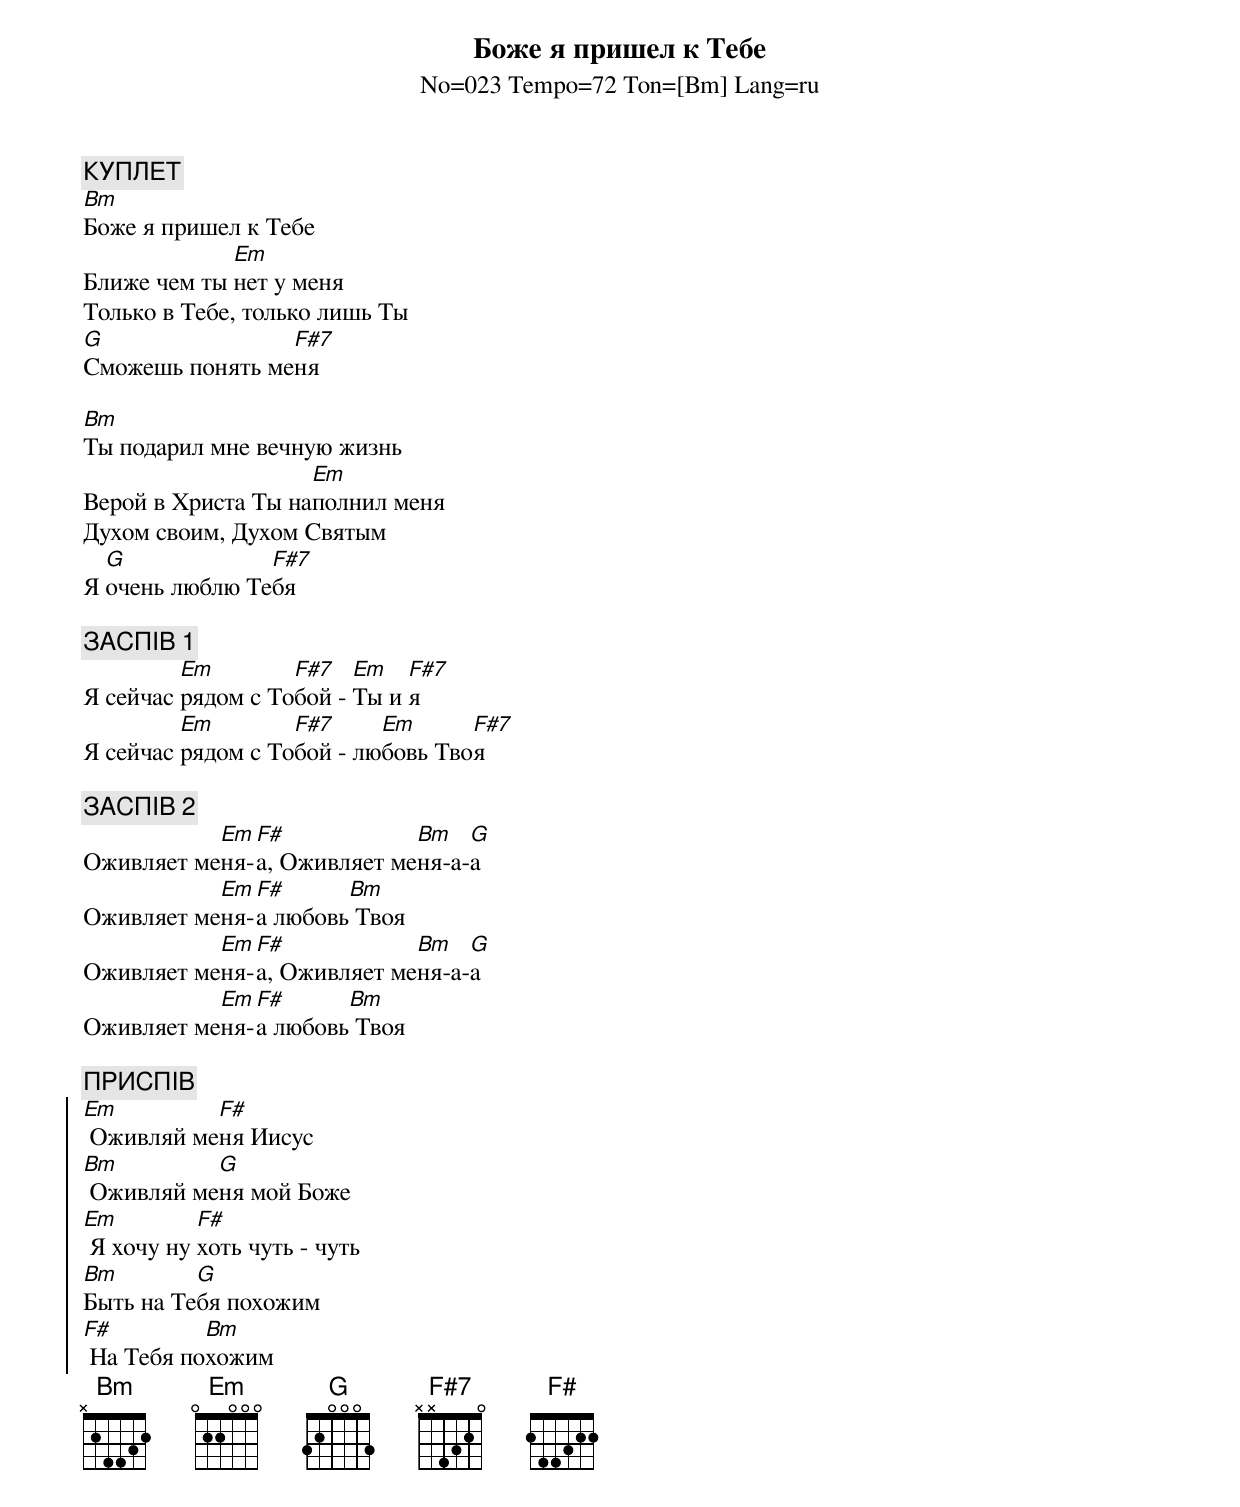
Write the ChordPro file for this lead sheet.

{title:Боже я пришел к Тебе}
{subtitle:No=023 Tempo=72 Ton=[Bm] Lang=ru}

{c: КУПЛЕТ}
[Bm]Боже я пришел к Тебе
Ближе чем ты [Em]нет у меня
Только в Тебе, только лишь Ты
[G]Сможешь понять ме[F#7]ня

[Bm]Ты подарил мне вечную жизнь
Верой в Христа Ты на[Em]полнил меня
Духом своим, Духом Святым
Я [G]очень люблю Те[F#7]бя

{c: ЗАСПІВ 1}
Я сейчас [Em]рядом с То[F#7]бой - [Em]Ты и [F#7]я
Я сейчас [Em]рядом с То[F#7]бой - лю[Em]бовь Тво[F#7]я

{c: ЗАСПІВ 2}
Оживляет ме[Em]ня-[F#]а, Оживляет ме[Bm]ня-а-[G]а
Оживляет ме[Em]ня-[F#]а любовь[Bm] Твоя
Оживляет ме[Em]ня-[F#]а, Оживляет ме[Bm]ня-а-[G]а
Оживляет ме[Em]ня-[F#]а любовь[Bm] Твоя

{c: ПРИСПІВ}
{soc}
[Em] Оживляй ме[F#]ня Иисус
[Bm] Оживляй ме[G]ня мой Боже
[Em] Я хочу ну [F#]хоть чуть - чуть
[Bm]Быть на Те[G]бя похожим
[F#] На Тебя по[Bm]хожим
{eoc}
